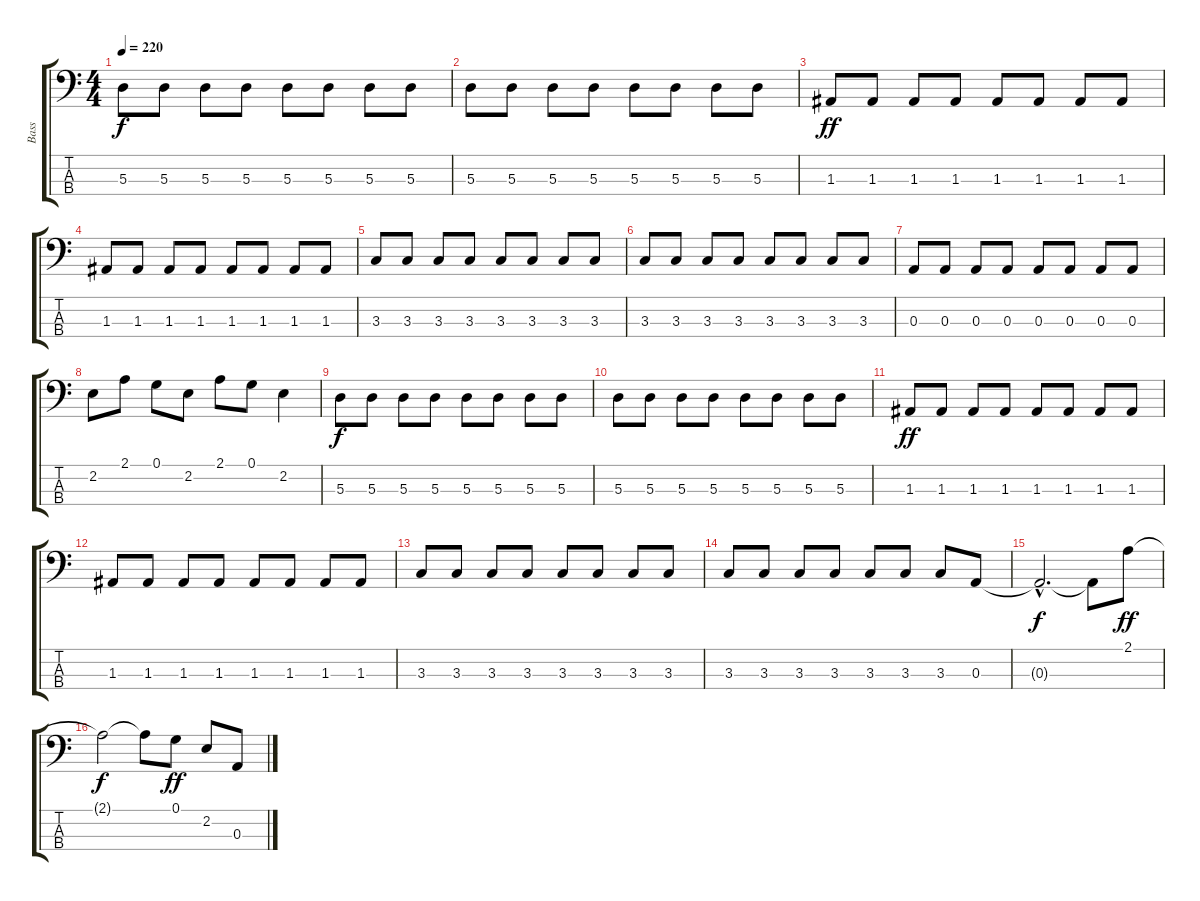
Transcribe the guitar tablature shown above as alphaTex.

\track ("Bass" "Bass") {instrument electricbassfinger}
\staff {score tabs}
\tuning (G2 D2 A1 E1) {hide}
\ts (4 4)
\tempo 220
\clef f4
\ks c
5.3.8{dy f} 5.3.8 5.3.8 5.3.8 5.3.8 5.3.8 5.3.8 5.3.8 |
5.3.8 5.3.8 5.3.8 5.3.8 5.3.8 5.3.8 5.3.8 5.3.8 |
1.3.8{dy ff} 1.3.8 1.3.8 1.3.8 1.3.8 1.3.8 1.3.8 1.3.8 |
1.3.8 1.3.8 1.3.8 1.3.8 1.3.8 1.3.8 1.3.8 1.3.8 |
3.3.8 3.3.8 3.3.8 3.3.8 3.3.8 3.3.8 3.3.8 3.3.8 |
3.3.8 3.3.8 3.3.8 3.3.8 3.3.8 3.3.8 3.3.8 3.3.8 |
0.3.8 0.3.8 0.3.8 0.3.8 0.3.8 0.3.8 0.3.8 0.3.8 |
2.2.8 2.1.8 0.1.8 2.2.8 2.1.8 0.1.8 2.2.4 |
5.3.8{dy f} 5.3.8 5.3.8 5.3.8 5.3.8 5.3.8 5.3.8 5.3.8 |
5.3.8 5.3.8 5.3.8 5.3.8 5.3.8 5.3.8 5.3.8 5.3.8 |
1.3.8{dy ff} 1.3.8 1.3.8 1.3.8 1.3.8 1.3.8 1.3.8 1.3.8 |
1.3.8 1.3.8 1.3.8 1.3.8 1.3.8 1.3.8 1.3.8 1.3.8 |
3.3.8 3.3.8 3.3.8 3.3.8 3.3.8 3.3.8 3.3.8 3.3.8 |
3.3.8 3.3.8 3.3.8 3.3.8 3.3.8 3.3.8 3.3.8 0.3.8 |
0.3{hac t}.2{d dy f} 0.3{t}.8 2.1.8{dy ff} |
2.1{t}.2{dy f} 2.1{t}.8 0.1.8{dy ff} 2.2.8 0.3.8
